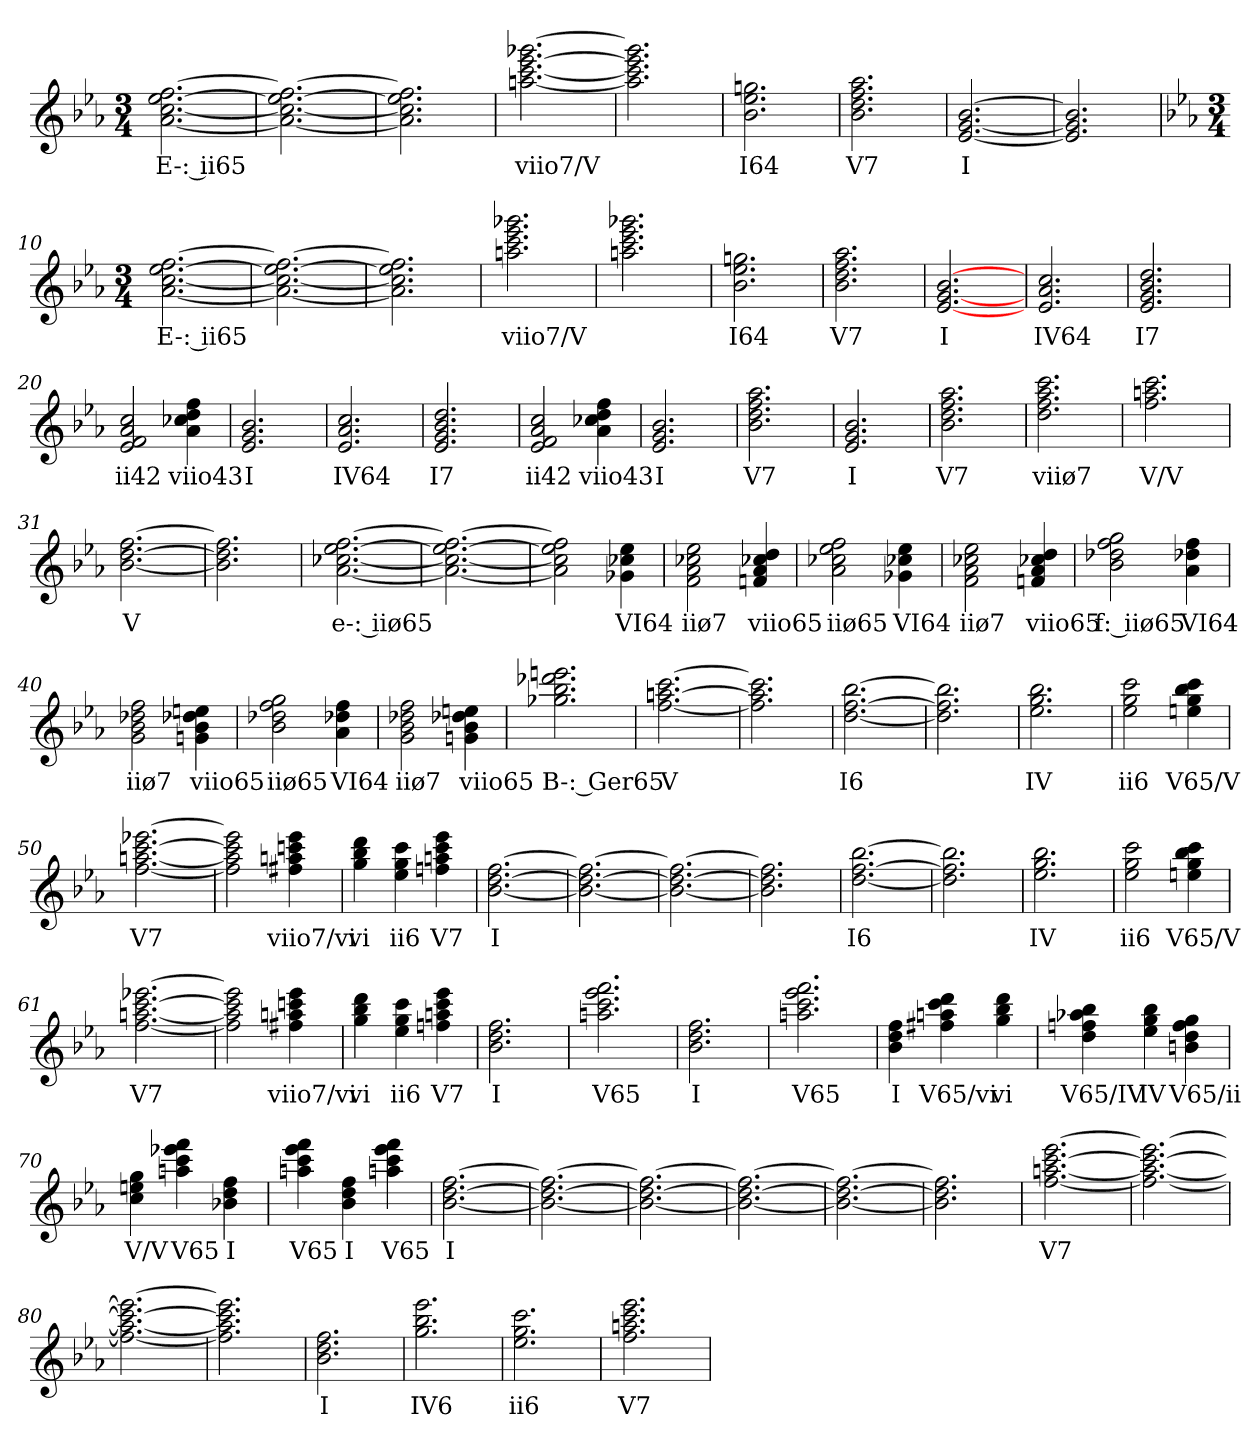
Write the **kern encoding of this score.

**kern	**text
*part1	*part1
*staff1	*staff1
*k[b-e-a-]	*
*E-:	*
*M3/4	*
=1	=1
[2.a- [2.cc [2.ee- [2.ff	E-: ii65
=2	=2
2.a-_ 2.cc_ 2.ee-_ 2.ff_	.
=3	=3
2.a-] 2.cc] 2.ee-] 2.ff]	.
=4	=4
[2.aan [2.ccc [2.eee- [2.ggg-X	viio7/V
=5	=5
2.aa] 2.ccc] 2.eee-] 2.ggg-]	.
=6	=6
2.b- 2.ee- 2.ggn	I64
=7	=7
2.b- 2.dd 2.ff 2.aa-	V7
=8	=8
[2.e- [2.g [2.b-	I
=9	=9
2.e-] 2.g] 2.b-]	.
=10	=10
*k[b-e-a-]	*
*E-:	*
*M3/4	*
[2.a- [2.cc [2.ee- [2.ff	E-: ii65
=11	=11
2.a-_ 2.cc_ 2.ee-_ 2.ff_	.
=12	=12
2.a-] 2.cc] 2.ee-] 2.ff]	.
=13	=13
2.aan 2.ccc 2.eee- 2.ggg-X	viio7/V
=14	=14
2.aan 2.ccc 2.eee- 2.ggg-X	.
=15	=15
2.b- 2.ee- 2.ggn	I64
=16	=16
2.b- 2.dd 2.ff 2.aa-	V7
=17	=17
[2.e- [2.g [2.b-	I
=18	=18
2.e- 2.a- 2.cc	IV64
=19	=19
2.e- 2.g 2.b- 2.dd	I7
=20	=20
2e- 2f 2a- 2cc	ii42
4a- 4cc-X 4dd 4ff	viio43
=21	=21
2.e- 2.g 2.b-	I
=22	=22
2.e- 2.a- 2.cc	IV64
=23	=23
2.e- 2.g 2.b- 2.dd	I7
=24	=24
2e- 2f 2a- 2cc	ii42
4a- 4cc-X 4dd 4ff	viio43
=25	=25
2.e- 2.g 2.b-	I
=26	=26
2.b- 2.dd 2.ff 2.aa-	V7
=27	=27
2.e- 2.g 2.b-	I
=28	=28
2.b- 2.dd 2.ff 2.aa-	V7
=29	=29
2.dd 2.ff 2.aa- 2.ccc	viiø7
=30	=30
2.ff 2.aan 2.ccc	V/V
=31	=31
[2.b- [2.dd [2.ff	V
=32	=32
2.b-] 2.dd] 2.ff]	.
=33	=33
[2.a- [2.cc-X [2.ee- [2.ff	e-: iiø65
=34	=34
2.a-_ 2.cc-_ 2.ee-_ 2.ff_	.
=35	=35
2a-] 2cc-] 2ee-] 2ff]	.
4g-X 4cc-X 4ee-	VI64
=36	=36
2f 2a- 2cc-X 2ee-	iiø7
4fn 4a- 4cc-X 4dd	viio65
=37	=37
2a- 2cc-X 2ee- 2ff	iiø65
4g-X 4cc-X 4ee-	VI64
=38	=38
2f 2a- 2cc-X 2ee-	iiø7
4fn 4a- 4cc-X 4dd	viio65
=39	=39
2b- 2dd-X 2ff 2gg	f: iiø65
4a- 4dd-X 4ff	VI64
=40	=40
2g 2b- 2dd-X 2ff	iiø7
4gn 4b- 4dd-X 4een	viio65
=41	=41
2b- 2dd-X 2ff 2gg	iiø65
4a- 4dd-X 4ff	VI64
=42	=42
2g 2b- 2dd-X 2ff	iiø7
4gn 4b- 4dd-X 4een	viio65
=43	=43
2.gg-X 2.bb- 2.ddd-X 2.eeen	B-: Ger65
=44	=44
[2.ff [2.aan [2.ccc	V
=45	=45
2.ff] 2.aa] 2.ccc]	.
=46	=46
[2.dd [2.ff [2.bb-	I6
=47	=47
2.dd] 2.ff] 2.bb-]	.
=48	=48
2.ee- 2.gg 2.bb-	IV
=49	=49
2ee- 2gg 2ccc	ii6
4een 4gg 4bb- 4ccc	V65/V
=50	=50
[2.ff [2.aan [2.ccc [2.eee-X	V7
=51	=51
2ff] 2aa] 2ccc] 2eee-]	.
4ff#X 4aan 4cccn 4eee-	viio7/vi
=52	=52
4gg 4bb- 4ddd	vi
4ee- 4gg 4ccc	ii6
4ffn 4aan 4ccc 4eee-	V7
=53	=53
[2.b- [2.dd [2.ff	I
=54	=54
2.b-_ 2.dd_ 2.ff_	.
=55	=55
2.b-_ 2.dd_ 2.ff_	.
=56	=56
2.b-] 2.dd] 2.ff]	.
=57	=57
[2.dd [2.ff [2.bb-	I6
=58	=58
2.dd] 2.ff] 2.bb-]	.
=59	=59
2.ee- 2.gg 2.bb-	IV
=60	=60
2ee- 2gg 2ccc	ii6
4een 4gg 4bb- 4ccc	V65/V
=61	=61
[2.ff [2.aan [2.ccc [2.eee-X	V7
=62	=62
2ff] 2aa] 2ccc] 2eee-]	.
4ff#X 4aan 4cccn 4eee-	viio7/vi
=63	=63
4gg 4bb- 4ddd	vi
4ee- 4gg 4ccc	ii6
4ffn 4aan 4ccc 4eee-	V7
=64	=64
2.b- 2.dd 2.ff	I
=65	=65
2.aan 2.ccc 2.eee- 2.fff	V65
=66	=66
2.b- 2.dd 2.ff	I
=67	=67
2.aan 2.ccc 2.eee- 2.fff	V65
=68	=68
4b- 4dd 4ff	I
4ff#X 4aan 4ccc 4ddd	V65/vi
4gg 4bb- 4ddd	vi
=69	=69
4dd 4ffn 4aa-X 4bb-	V65/IV
4ee- 4gg 4bb-	IV
4bn 4dd 4ff 4gg	V65/ii
=70	=70
4cc 4een 4gg	V/V
4aan 4ccc 4eee-X 4fff	V65
4b-X 4dd 4ff	I
=71	=71
4aan 4ccc 4eee- 4fff	V65
4b- 4dd 4ff	I
4aan 4ccc 4eee- 4fff	V65
=72	=72
[2.b- [2.dd [2.ff	I
=73	=73
2.b-_ 2.dd_ 2.ff_	.
=74	=74
2.b-_ 2.dd_ 2.ff_	.
=75	=75
2.b-_ 2.dd_ 2.ff_	.
=76	=76
2.b-_ 2.dd_ 2.ff_	.
=77	=77
2.b-] 2.dd] 2.ff]	.
=78	=78
[2.ff [2.aan [2.ccc [2.eee-	V7
=79	=79
2.ff_ 2.aa_ 2.ccc_ 2.eee-_	.
=80	=80
2.ff_ 2.aa_ 2.ccc_ 2.eee-_	.
=81	=81
2.ff] 2.aa] 2.ccc] 2.eee-]	.
=82	=82
2.b- 2.dd 2.ff	I
=83	=83
2.gg 2.bb- 2.eee-	IV6
=84	=84
2.ee- 2.gg 2.ccc	ii6
=85	=85
2.ff 2.aan 2.ccc 2.eee-	V7
=	=
*-	*-
